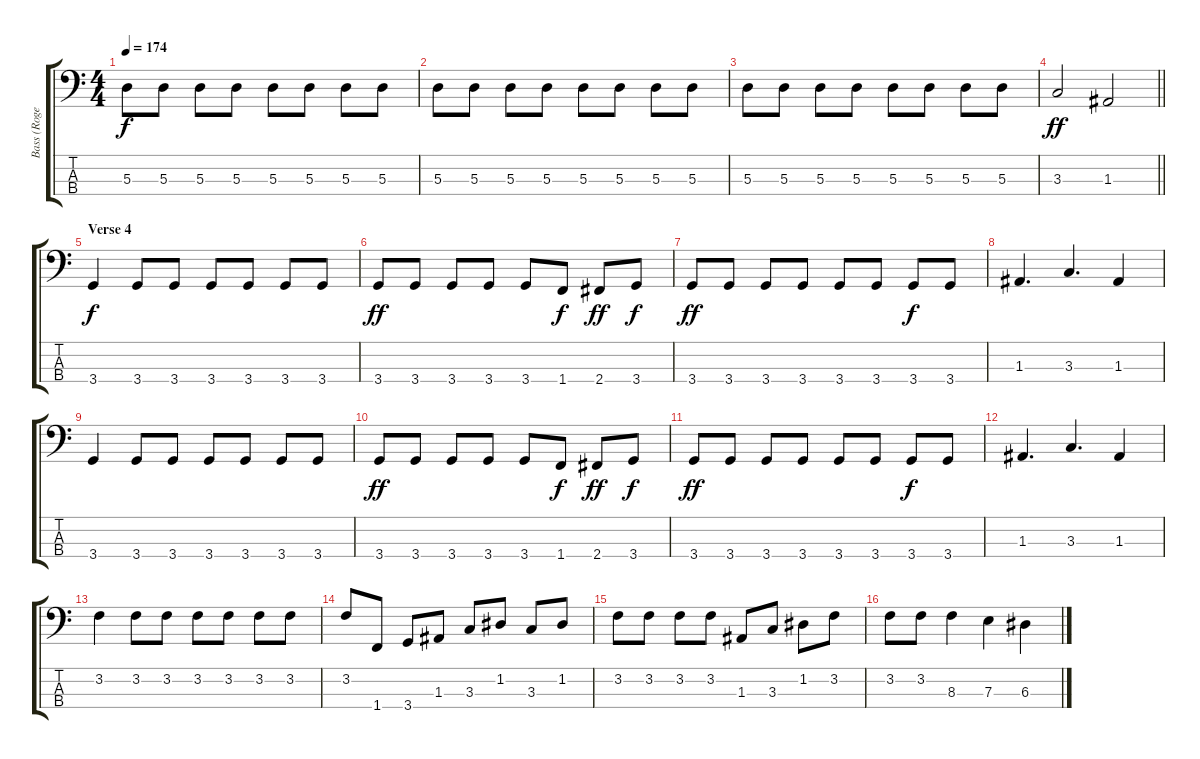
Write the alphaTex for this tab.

\track ("Bass (Roger Glover)" "Bass (Roge") {instrument electricbassfinger}
\staff {score tabs}
\tuning (G2 D2 A1 E1) {hide}
\ts (4 4)
\tempo 174
\clef f4
\ks c
5.3.8{dy f} 5.3.8 5.3.8 5.3.8 5.3.8 5.3.8 5.3.8 5.3.8 |
5.3.8 5.3.8 5.3.8 5.3.8 5.3.8 5.3.8 5.3.8 5.3.8 |
5.3.8 5.3.8 5.3.8 5.3.8 5.3.8 5.3.8 5.3.8 5.3.8 |
\barLineRight lightlight
3.3.2{dy ff} 1.3.2 |
\section ("" "Verse 4")
3.4.4{dy f} 3.4.8 3.4.8 3.4.8 3.4.8 3.4.8 3.4.8 |
3.4.8{dy ff} 3.4.8 3.4.8 3.4.8 3.4.8 1.4.8{dy f} 2.4.8{dy ff} 3.4.8{dy f} |
3.4.8{dy ff} 3.4.8 3.4.8 3.4.8 3.4.8 3.4.8 3.4.8{dy f} 3.4.8 |
1.3.4{d} 3.3.4{d} 1.3.4 |
3.4.4 3.4.8 3.4.8 3.4.8 3.4.8 3.4.8 3.4.8 |
3.4.8{dy ff} 3.4.8 3.4.8 3.4.8 3.4.8 1.4.8{dy f} 2.4.8{dy ff} 3.4.8{dy f} |
3.4.8{dy ff} 3.4.8 3.4.8 3.4.8 3.4.8 3.4.8 3.4.8{dy f} 3.4.8 |
1.3.4{d} 3.3.4{d} 1.3.4 |
3.2.4 3.2.8 3.2.8 3.2.8 3.2.8 3.2.8 3.2.8 |
3.2.8 1.4.8 3.4.8 1.3.8 3.3.8 1.2.8 3.3.8 1.2.8 |
3.2.8 3.2.8 3.2.8 3.2.8 1.3.8 3.3.8 1.2.8 3.2.8 |
3.2.8 3.2.8 8.3.4 7.3.4 6.3.4
